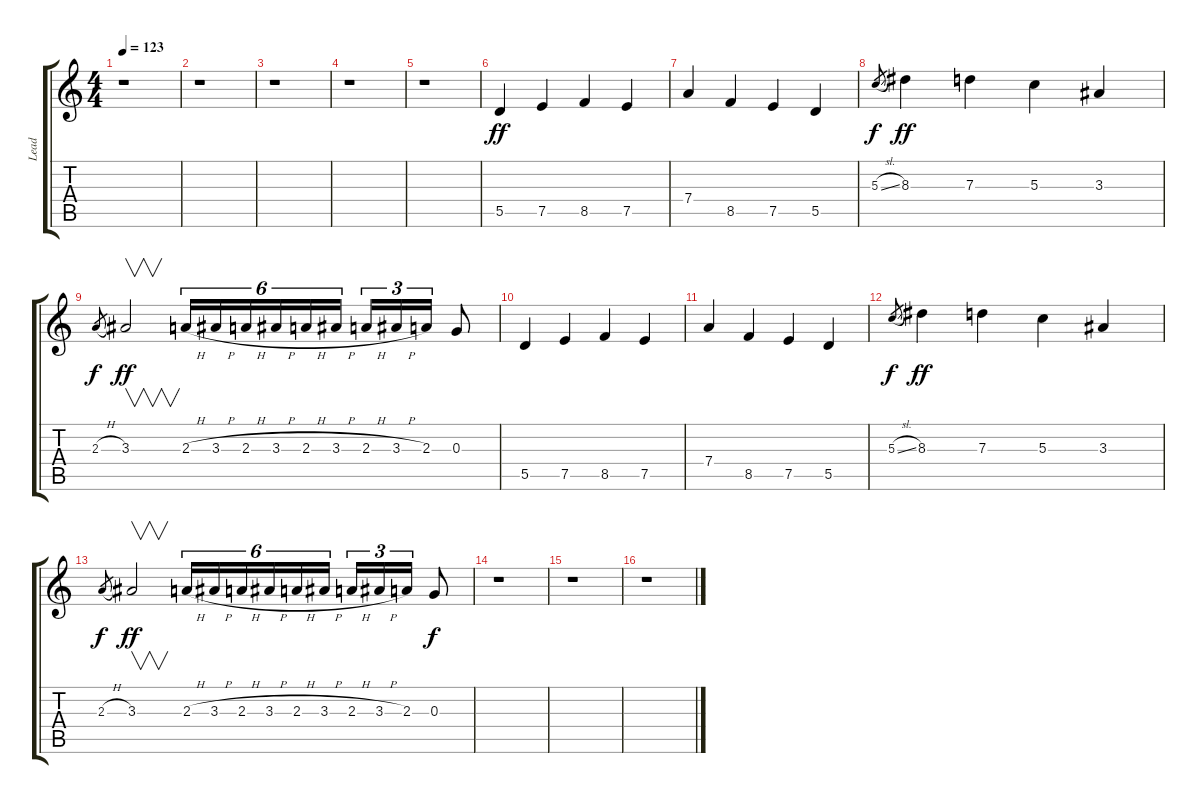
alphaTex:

\track ("Lead" "Lead") {instrument overdrivenguitar}
\staff {score tabs}
\tuning (E4 B3 G3 D3 A2 E2) {hide}
\ts (4 4)
\tempo 123
\clef g2
\ks c
r.1{dy f} |
r.1 |
r.1 |
r.1 |
r.1 |
5.5.4{dy ff} 7.5.4 8.5.4 7.5.4 |
7.4.4 8.5.4 7.5.4 5.5.4 |
5.3{sl}.8{gr dy f} 8.3.4{dy ff} 7.3.4 5.3.4 3.3.4 |
2.3{h}.8{gr dy f} 3.3.2{v dy ff} 2.3{h}.16{tu (6 4)} 3.3{h}.16{tu (6 4)} 2.3{h}.16{tu (6 4)} 3.3{h}.16{tu (6 4)} 2.3{h}.16{tu (6 4)} 3.3{h}.16{tu (6 4)} 2.3{h}.16{tu (3 2)} 3.3{h}.16{tu (3 2)} 2.3.16{tu (3 2)} 0.3.8 |
5.5.4 7.5.4 8.5.4 7.5.4 |
7.4.4 8.5.4 7.5.4 5.5.4 |
5.3{sl}.8{gr dy f} 8.3.4{dy ff} 7.3.4 5.3.4 3.3.4 |
2.3{h}.8{gr dy f} 3.3.2{v dy ff} 2.3{h}.16{tu (6 4)} 3.3{h}.16{tu (6 4)} 2.3{h}.16{tu (6 4)} 3.3{h}.16{tu (6 4)} 2.3{h}.16{tu (6 4)} 3.3{h}.16{tu (6 4)} 2.3{h}.16{tu (3 2)} 3.3{h}.16{tu (3 2)} 2.3.16{tu (3 2)} 0.3.8{dy f} |
r.1 |
r.1 |
r.1
